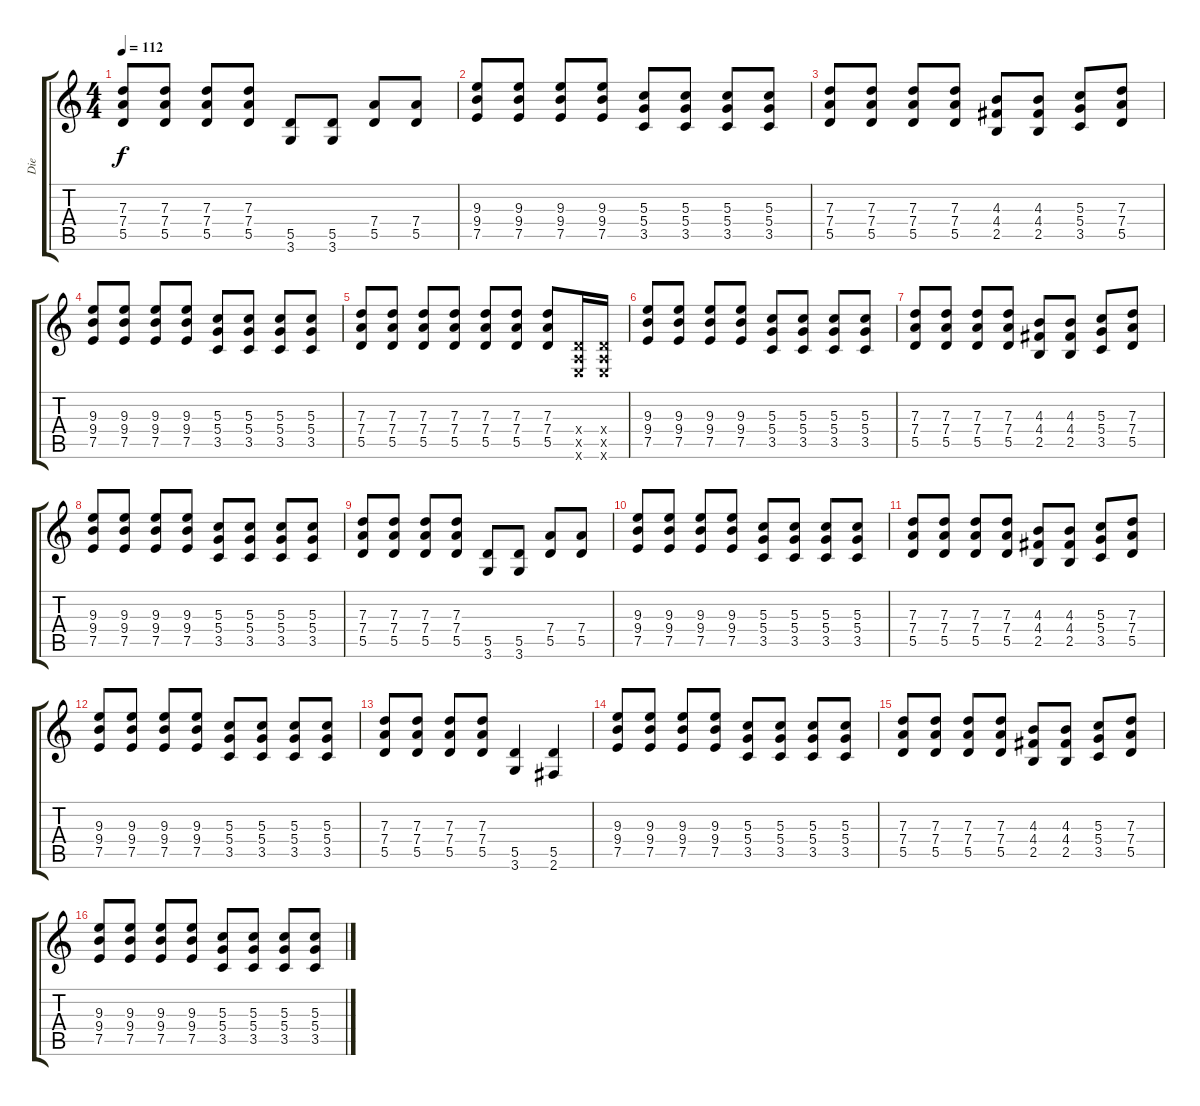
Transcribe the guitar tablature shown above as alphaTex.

\track ("Die " "Die ") {instrument distortionguitar}
\staff {score tabs}
\tuning (E4 B3 G3 D3 A2 E2) {hide}
\ts (4 4)
\tempo 112
\clef g2
\ks c
(7.3 7.4 5.5).8{dy f} (7.3 7.4 5.5).8 (7.3 7.4 5.5).8 (7.3 7.4 5.5).8 (5.5 3.6).8 (5.5 3.6).8 (7.4 5.5).8 (7.4 5.5).8 |
(9.3 9.4 7.5).8 (9.3 9.4 7.5).8 (9.3 9.4 7.5).8 (9.3 9.4 7.5).8 (5.3 5.4 3.5).8 (5.3 5.4 3.5).8 (5.3 5.4 3.5).8 (5.3 5.4 3.5).8 |
(7.3 7.4 5.5).8 (7.3 7.4 5.5).8 (7.3 7.4 5.5).8 (7.3 7.4 5.5).8 (4.3 4.4 2.5).8 (4.3 4.4 2.5).8 (5.3 5.4 3.5).8 (7.3 7.4 5.5).8 |
(9.3 9.4 7.5).8 (9.3 9.4 7.5).8 (9.3 9.4 7.5).8 (9.3 9.4 7.5).8 (5.3 5.4 3.5).8 (5.3 5.4 3.5).8 (5.3 5.4 3.5).8 (5.3 5.4 3.5).8 |
(7.3 7.4 5.5).8 (7.3 7.4 5.5).8 (7.3 7.4 5.5).8 (7.3 7.4 5.5).8 (7.3 7.4 5.5).8 (7.3 7.4 5.5).8 (7.3 7.4 5.5).8 (0.4{x} 0.5{x} 0.6{x}).16 (0.4{x} 0.5{x} 0.6{x}).16 |
(9.3 9.4 7.5).8 (9.3 9.4 7.5).8 (9.3 9.4 7.5).8 (9.3 9.4 7.5).8 (5.3 5.4 3.5).8 (5.3 5.4 3.5).8 (5.3 5.4 3.5).8 (5.3 5.4 3.5).8 |
(7.3 7.4 5.5).8 (7.3 7.4 5.5).8 (7.3 7.4 5.5).8 (7.3 7.4 5.5).8 (4.3 4.4 2.5).8 (4.3 4.4 2.5).8 (5.3 5.4 3.5).8 (7.3 7.4 5.5).8 |
(9.3 9.4 7.5).8 (9.3 9.4 7.5).8 (9.3 9.4 7.5).8 (9.3 9.4 7.5).8 (5.3 5.4 3.5).8 (5.3 5.4 3.5).8 (5.3 5.4 3.5).8 (5.3 5.4 3.5).8 |
(7.3 7.4 5.5).8 (7.3 7.4 5.5).8 (7.3 7.4 5.5).8 (7.3 7.4 5.5).8 (5.5 3.6).8 (5.5 3.6).8 (7.4 5.5).8 (7.4 5.5).8 |
(9.3 9.4 7.5).8 (9.3 9.4 7.5).8 (9.3 9.4 7.5).8 (9.3 9.4 7.5).8 (5.3 5.4 3.5).8 (5.3 5.4 3.5).8 (5.3 5.4 3.5).8 (5.3 5.4 3.5).8 |
(7.3 7.4 5.5).8 (7.3 7.4 5.5).8 (7.3 7.4 5.5).8 (7.3 7.4 5.5).8 (4.3 4.4 2.5).8 (4.3 4.4 2.5).8 (5.3 5.4 3.5).8 (7.3 7.4 5.5).8 |
(9.3 9.4 7.5).8 (9.3 9.4 7.5).8 (9.3 9.4 7.5).8 (9.3 9.4 7.5).8 (5.3 5.4 3.5).8 (5.3 5.4 3.5).8 (5.3 5.4 3.5).8 (5.3 5.4 3.5).8 |
(7.3 7.4 5.5).8 (7.3 7.4 5.5).8 (7.3 7.4 5.5).8 (7.3 7.4 5.5).8 (5.5 3.6).4 (5.5 2.6).4 |
(9.3 9.4 7.5).8 (9.3 9.4 7.5).8 (9.3 9.4 7.5).8 (9.3 9.4 7.5).8 (5.3 5.4 3.5).8 (5.3 5.4 3.5).8 (5.3 5.4 3.5).8 (5.3 5.4 3.5).8 |
(7.3 7.4 5.5).8 (7.3 7.4 5.5).8 (7.3 7.4 5.5).8 (7.3 7.4 5.5).8 (4.3 4.4 2.5).8 (4.3 4.4 2.5).8 (5.3 5.4 3.5).8 (7.3 7.4 5.5).8 |
(9.3 9.4 7.5).8 (9.3 9.4 7.5).8 (9.3 9.4 7.5).8 (9.3 9.4 7.5).8 (5.3 5.4 3.5).8 (5.3 5.4 3.5).8 (5.3 5.4 3.5).8 (5.3 5.4 3.5).8
